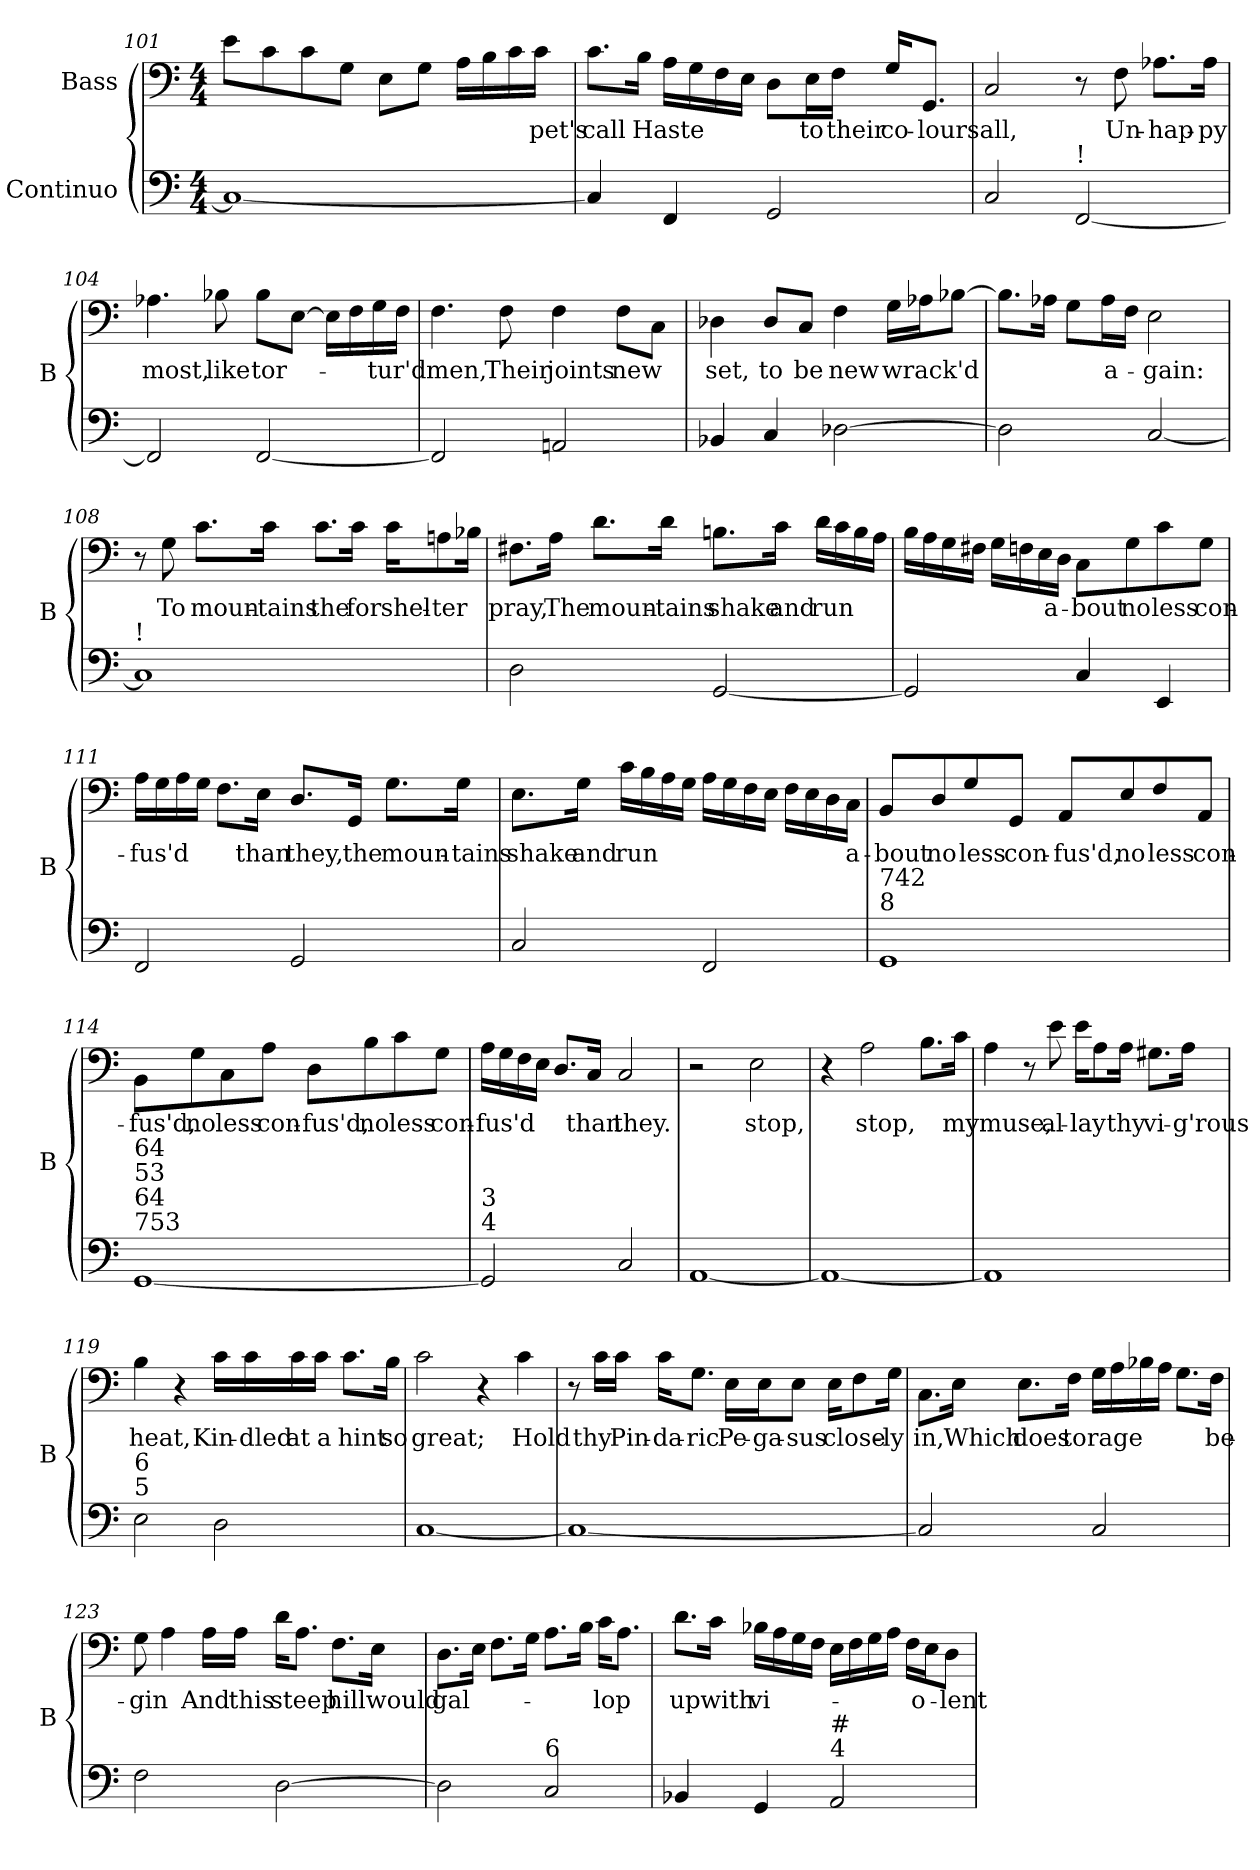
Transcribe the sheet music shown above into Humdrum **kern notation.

**kern	**kern	**text
*part2	*part1	*part1
*staff2	*staff1	*staff1
*I"Continuo	*I"Bass	*
*	*I'B	*
*clefF4	*clefF4	*
*k[]	*k[]	*
*M4/4	*M4/4	*
=101	=101	=101
1C_	8e\L	.
.	8c\	.
.	8c\	.
.	8G\J	.
.	8E\L	.
.	8G\J	.
.	16A\LL	.
.	16B\	.
.	16c\	.
!	!	!LO:LY:b
.	16c\JJ	-pet's
=102	=102	=102
!	!	!LO:LY:b
4C/]	8.c\L	call
!	!	!LO:LY:b
.	16B\Jk	Haste
4FF/	16A\LL	.
.	16G\	.
.	16F\	.
.	16E\JJ	.
2GG/	8D\L	.
!	!	!LO:LY:b
.	16E\L	to
!	!	!LO:LY:b
.	16F\JJ	their
!	!	!LO:LY:b
.	16G/KL	co-
!	!	!LO:LY:b
.	8.GG/J	-lours
!!LO:LB:g=z
=103	=103	=103
!	!	!LO:LY:b
2C/	2C/	all,
!LO:TX:a:t=!	!	!
[2FF/	8r	.
!	!	!LO:LY:b
.	8F\	Un-
!	!	!LO:LY:b
.	8.A-X\L	-hap-
!	!	!LO:LY:b
.	16A-\Jk	-py
=104	=104	=104
!	!	!LO:LY:b
2FF/]	4.A-X\	most,
!	!	!LO:LY:b
.	8B-X\	like
!	!	!LO:LY:b
[2FF/	8B-\L	tor-
.	[8E\J	.
.	16E\LL]	.
.	16F\	.
!	!	!LO:LY:b
.	16G\	-tur'd
.	16F\JJ	.
=105	=105	=105
!	!	!LO:LY:b
2FF/]	4.F\	men,
!	!	!LO:LY:b
.	8F\	Their
!	!	!LO:LY:b
2AAn/	4F\	joints
!	!	!LO:LY:b
.	8F\L	new
.	8C\J	.
=106	=106	=106
!	!	!LO:LY:b
4BB-X/	4D-X\	set,
!	!	!LO:LY:b
4C/	8D-/L	to
!	!	!LO:LY:b
.	8C/J	be
!	!	!LO:LY:b
[2D-X\	4F\	new
!	!	!LO:LY:b
.	16G\LL	wrack'd
.	16A-X\J	.
.	[8B-X\J	.
=107	=107	=107
2D-\]	8.B-\L]	.
.	16A-X\Jk	.
.	8G\L	.
!	!	!LO:LY:b
.	16A-\L	a-
.	16F\JJ	.
!	!	!LO:LY:b
[2C/	2E\	-gain:
!!LO:LB:g=z
=108	=108	=108
!LO:TX:a:t=!	!	!
1C]	8r	.
!	!	!LO:LY:b
.	8G\	To
!	!	!LO:LY:b
.	8.c\L	moun-
!	!	!LO:LY:b
.	16c\Jk	-tains
!	!	!LO:LY:b
.	8.c\L	the
!	!	!LO:LY:b
.	16c\Jk	for
!	!	!LO:LY:b
.	16c\KL	shel-
!	!	!LO:LY:b
.	8An\	-ter
.	16B-X\Jk	.
=109	=109	=109
!	!	!LO:LY:b
2D\	8.F#X\L	pray,
!	!	!LO:LY:b
.	16A\Jk	The
!	!	!LO:LY:b
.	8.d\L	moun-
!	!	!LO:LY:b
.	16d\Jk	-tains
!	!	!LO:LY:b
[2GG/	8.Bn\L	shake
!	!	!LO:LY:b
.	16c\Jk	and
!	!	!LO:LY:b
.	16d\LL	run
.	16c\	.
.	16B\	.
.	16A\JJ	.
=110	=110	=110
2GG/]	16B\LL	.
.	16A\	.
.	16G\	.
.	16F#X\JJ	.
.	16G\LL	.
.	16Fn\	.
.	16E\	.
!	!	!LO:LY:b
.	16D\JJ	a-
!	!	!LO:LY:b
4C/	8C\L	-bout
!	!	!LO:LY:b
.	8G\	no
!	!	!LO:LY:b
4EE/	8c\	less
!	!	!LO:LY:b
.	8G\J	con-
!!LO:LB:g=z
=111	=111	=111
!	!	!LO:LY:b
2FF/	16A\LL	-fus'd
.	16G\	.
.	16A\	.
.	16G\JJ	.
.	8.F\L	.
!	!	!LO:LY:b
.	16E\Jk	than
!	!	!LO:LY:b
2GG/	8.D/L	they,
!	!	!LO:LY:b
.	16GG/Jk	the
!	!	!LO:LY:b
.	8.G\L	moun-
!	!	!LO:LY:b
.	16G\Jk	-tains
=112	=112	=112
!	!	!LO:LY:b
2C/	8.E\L	shake
!	!	!LO:LY:b
.	16G\Jk	and
!	!	!LO:LY:b
.	16c\LL	run
.	16B\	.
.	16A\	.
.	16G\JJ	.
2FF/	16A\LL	.
.	16G\	.
.	16F\	.
.	16E\JJ	.
.	16F\LL	.
.	16E\	.
.	16D\	.
!	!	!LO:LY:b
.	16C\JJ	a-
=113	=113	=113
!LO:TX:a:t=8	!	!
!LO:TX:a:t=742	!	!
!	!	!LO:LY:b
1GG	8BB/L	-bout
!	!	!LO:LY:b
.	8D/	no
!	!	!LO:LY:b
.	8G/	less
!	!	!LO:LY:b
.	8GG/J	con-
!	!	!LO:LY:b
.	8AA/L	-fus'd,
!	!	!LO:LY:b
.	8E/	no
!	!	!LO:LY:b
.	8F/	less
!	!	!LO:LY:b
.	8AA/J	con-
!!LO:LB:g=z
=114	=114	=114
!LO:TX:a:t=753	!	!
!LO:TX:a:t=64	!	!
!LO:TX:a:t=53	!	!
!LO:TX:a:t=64	!	!
!	!	!LO:LY:b
[1GG	8BB\L	-fus'd,
!	!	!LO:LY:b
.	8G\	no
!	!	!LO:LY:b
.	8C\	less
!	!	!LO:LY:b
.	8A\J	con-
!	!	!LO:LY:b
.	8D\L	-fus'd,
!	!	!LO:LY:b
.	8B\	no
!	!	!LO:LY:b
.	8c\	less
!	!	!LO:LY:b
.	8G\J	con-
=115	=115	=115
!LO:TX:a:t=4	!	!
!LO:TX:a:t=3	!	!
!	!	!LO:LY:b
2GG/]	16A\LL	-fus'd
.	16G\	.
.	16F\	.
.	16E\JJ	.
.	8.D/L	.
!	!	!LO:LY:b
.	16C/Jk	than
!	!	!LO:LY:b
2C/	2C/	they.
=116	=116	=116
[1AA	2r	.
!	!	!LO:LY:b
.	2E\	stop,
=117	=117	=117
1AA_	4r	.
!	!	!LO:LY:b
.	2A\	stop,
.	8.B\L	.
!	!	!LO:LY:b
.	16c\Jk	my
=118	=118	=118
!	!	!LO:LY:b
1AA]	4A\	muse,
.	8r	.
!	!	!LO:LY:b
.	8e\	al-
!	!	!LO:LY:b
.	16e\KL	-lay
.	8A\	.
!	!	!LO:LY:b
.	16A\Jk	thy
!	!	!LO:LY:b
.	8.G#X\L	vi-
!	!	!LO:LY:b
.	16A\Jk	-g'rous
!!LO:PB:g=z
=119	=119	=119
!LO:TX:a:t=5	!	!
!LO:TX:a:t=6	!	!
!	!	!LO:LY:b
2E\	4B\	heat,
.	4r	.
!	!	!LO:LY:b
2D\	16c\LL	Kin-
!	!	!LO:LY:b
.	16c\	-dled
!	!	!LO:LY:b
.	16c\	at
!	!	!LO:LY:b
.	16c\JJ	a
!	!	!LO:LY:b
.	8.c\L	hint
!	!	!LO:LY:b
.	16B\Jk	so
=120	=120	=120
!	!	!LO:LY:b
[1C	2c\	great;
.	4r	.
!	!	!LO:LY:b
.	4c\	Hold
=121	=121	=121
1C_	8r	.
!	!	!LO:LY:b
.	16c\LL	thy
!	!	!LO:LY:b
.	16c\JJ	Pin-
!	!	!LO:LY:b
.	16c\KL	-da-
!	!	!LO:LY:b
.	8.G\J	-ric
!	!	!LO:LY:b
.	16E\LL	Pe-
!	!	!LO:LY:b
.	16E\J	-ga-
!	!	!LO:LY:b
.	8E\J	-sus
!	!	!LO:LY:b
.	16E\KL	close-
.	8F\	.
!	!	!LO:LY:b
.	16G\Jk	-ly
=122	=122	=122
!	!	!LO:LY:b
2C/]	8.C\L	in,
!	!	!LO:LY:b
.	16E\Jk	Which
!	!	!LO:LY:b
.	8.E\L	does
!	!	!LO:LY:b
.	16F\Jk	to
!	!	!LO:LY:b
2C/	16G\LL	rage
.	16A\	.
.	16B-X\	.
.	16A\JJ	.
.	8.G\L	.
!	!	!LO:LY:b
.	16F\Jk	be-
!!LO:PB:g=z
=123	=123	=123
!	!	!LO:LY:b
2F\	8G\	-gin
.	4A\	.
!	!	!LO:LY:b
.	16A\LL	And
!	!	!LO:LY:b
.	16A\JJ	this
!	!	!LO:LY:b
[2D\	16d\KL	steep
.	8.A\J	.
!	!	!LO:LY:b
.	8.F\L	hill
!	!	!LO:LY:b
.	16E\Jk	would
=124	=124	=124
!	!	!LO:LY:b
2D\]	8.D\L	gal-
.	16E\Jk	.
.	8.F\L	.
.	16G\Jk	.
!LO:TX:a:t=6	!	!
2C/	8.A\L	.
.	16B\Jk	.
!	!	!LO:LY:b
.	16c\KL	-lop
.	8.A\J	.
=125	=125	=125
!	!	!LO:LY:b
4BB-X/	8.d\L	up
!	!	!LO:LY:b
.	16c\Jk	with
!	!	!LO:LY:b
4GG/	16B-X\LL	vi-
.	16A\	.
.	16G\	.
.	16F\JJ	.
!LO:TX:a:t=4	!	!
!LO:TX:a:t=#	!	!
2AA/	16E\LL	.
.	16F\	.
.	16G\	.
.	16A\JJ	.
.	16F\LL	.
!	!	!LO:LY:b
.	16E\J	-o-
!	!	!LO:LY:b
.	8D\J	-lent
=	=	=
*-	*-	*-
